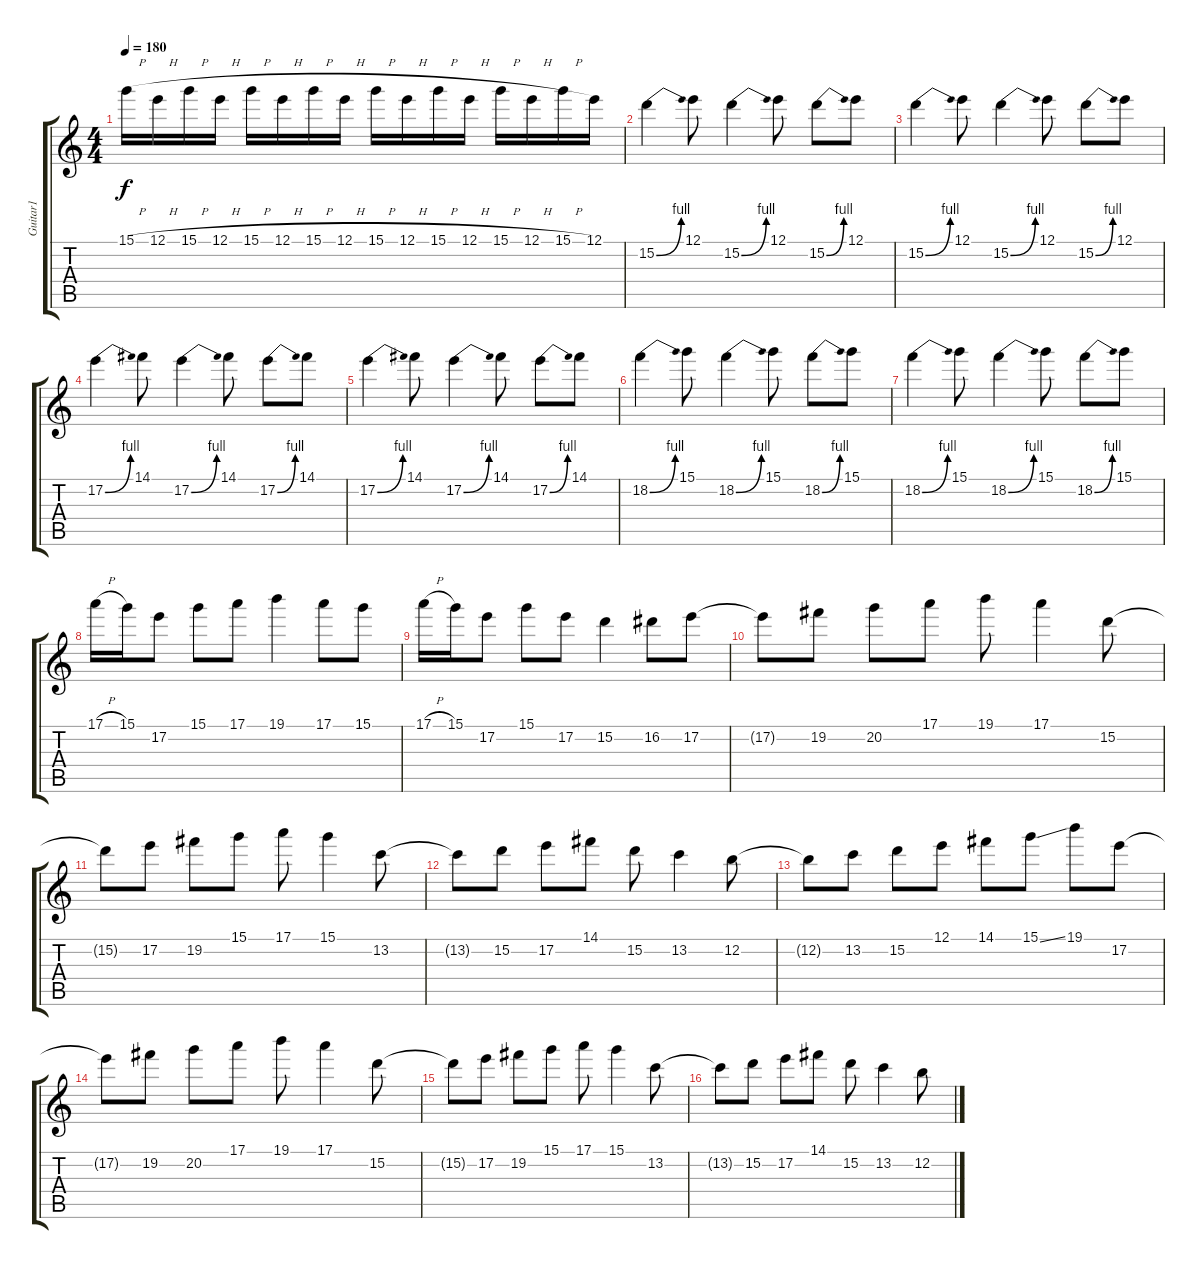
\track ("Guitar1" "Guitar1") {instrument distortionguitar}
\staff {score tabs}
\tuning (E4 B3 G3 D3 A2 E2) {hide}
\ts (4 4)
\tempo 180
\clef g2
\ks c
15.1{h}.16{dy f} 12.1{h}.16 15.1{h}.16 12.1{h}.16 15.1{h}.16 12.1{h}.16 15.1{h}.16 12.1{h}.16 15.1{h}.16 12.1{h}.16 15.1{h}.16 12.1{h}.16 15.1{h}.16 12.1{h}.16 15.1{h}.16 12.1.16 |
15.2{be (bend 0 0 60 4)}.4 12.1.8 15.2{be (bend 0 0 60 4)}.4 12.1.8 15.2{be (bend 0 0 60 4)}.8 12.1.8 |
15.2{be (bend 0 0 60 4)}.4 12.1.8 15.2{be (bend 0 0 60 4)}.4 12.1.8 15.2{be (bend 0 0 60 4)}.8 12.1.8 |
17.2{be (bend 0 0 60 4)}.4 14.1.8 17.2{be (bend 0 0 60 4)}.4 14.1.8 17.2{be (bend 0 0 60 4)}.8 14.1.8 |
17.2{be (bend 0 0 60 4)}.4 14.1.8 17.2{be (bend 0 0 60 4)}.4 14.1.8 17.2{be (bend 0 0 60 4)}.8 14.1.8 |
18.2{be (bend 0 0 60 4)}.4 15.1.8 18.2{be (bend 0 0 60 4)}.4 15.1.8 18.2{be (bend 0 0 60 4)}.8 15.1.8 |
18.2{be (bend 0 0 60 4)}.4 15.1.8 18.2{be (bend 0 0 60 4)}.4 15.1.8 18.2{be (bend 0 0 60 4)}.8 15.1.8 |
17.1{h}.16 15.1.16 17.2.8 15.1.8 17.1.8 19.1.4 17.1.8 15.1.8 |
17.1{h}.16 15.1.16 17.2.8 15.1.8 17.2.8 15.2.4 16.2.8 17.2.8 |
17.2{t}.8 19.2.8 20.2.8 17.1.8 19.1.8 17.1.4 15.2.8 |
15.2{t}.8 17.2.8 19.2.8 15.1.8 17.1.8 15.1.4 13.2.8 |
13.2{t}.8 15.2.8 17.2.8 14.1.8 15.2.8 13.2.4 12.2.8 |
12.2{t}.8 13.2.8 15.2.8 12.1.8 14.1.8 15.1{ss}.8 19.1.8 17.2.8 |
17.2{t}.8 19.2.8 20.2.8 17.1.8 19.1.8 17.1.4 15.2.8 |
15.2{t}.8 17.2.8 19.2.8 15.1.8 17.1.8 15.1.4 13.2.8 |
13.2{t}.8 15.2.8 17.2.8 14.1.8 15.2.8 13.2.4 12.2.8
